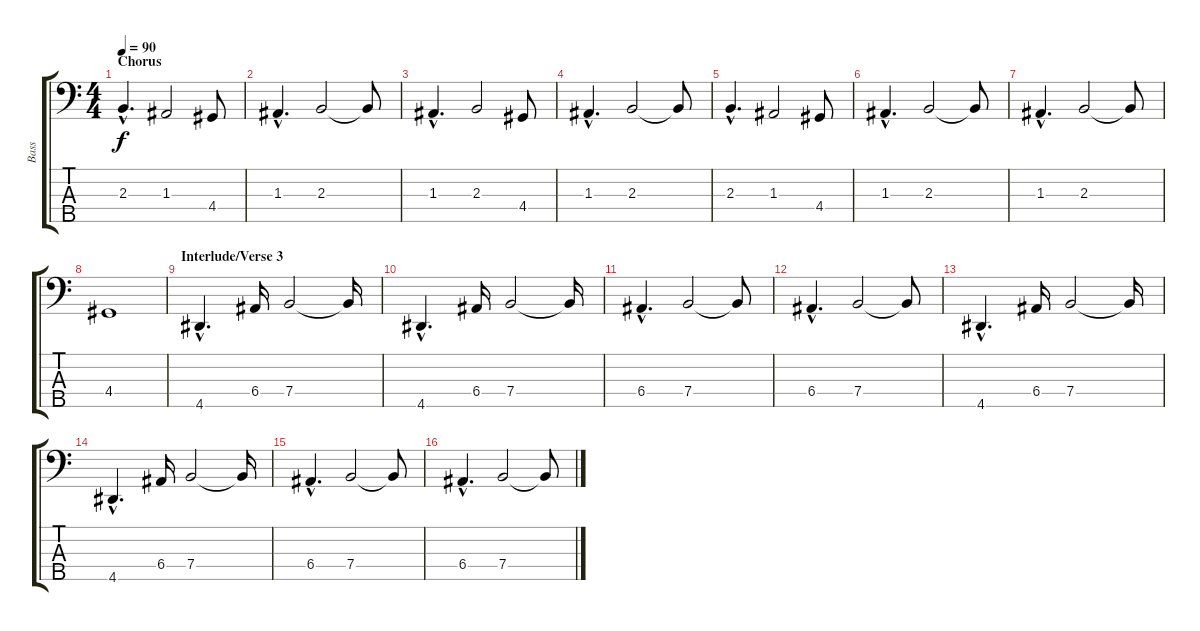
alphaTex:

\track ("Bass" "Bass") {instrument electricbassfinger}
\staff {score tabs}
\tuning (G2 D2 A1 E1 B0) {hide}
\ts (4 4)
\section ("" "Chorus")
\tempo 90
\clef f4
\ks c
2.3{hac}.4{d dy f volume 16} 1.3.2 4.4.8 |
1.3{hac}.4{d} 2.3.2 2.3{t}.8 |
1.3{hac}.4{d} 2.3.2 4.4.8 |
1.3{hac}.4{d} 2.3.2 2.3{t}.8 |
2.3{hac}.4{d} 1.3.2 4.4.8 |
1.3{hac}.4{d} 2.3.2 2.3{t}.8 |
1.3{hac}.4{d} 2.3.2 2.3{t}.8 |
4.4.1 |
\section ("" "Interlude/Verse 3")
4.5{hac}.4{d volume 14} 6.4.16 7.4.2 7.4{t}.16 |
4.5{hac}.4{d} 6.4.16 7.4.2 7.4{t}.16 |
6.4{hac}.4{d} 7.4.2 7.4{t}.8 |
6.4{hac}.4{d} 7.4.2 7.4{t}.8 |
4.5{hac}.4{d} 6.4.16 7.4.2 7.4{t}.16 |
4.5{hac}.4{d} 6.4.16 7.4.2 7.4{t}.16 |
6.4{hac}.4{d} 7.4.2 7.4{t}.8 |
6.4{hac}.4{d} 7.4.2 7.4{t}.8
